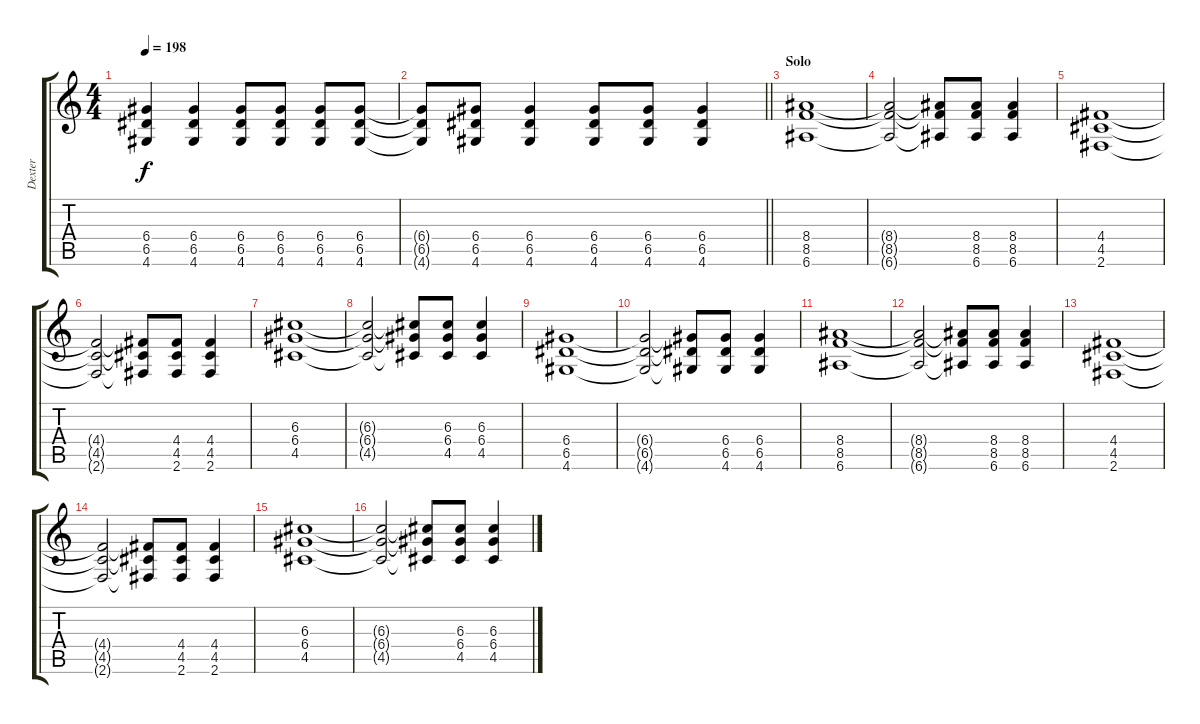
\track ("Dexter" "Dexter") {instrument overdrivenguitar}
\staff {score tabs}
\tuning (E4 B3 G3 D3 A2 E2) {hide}
\ts (4 4)
\tempo 198
\clef g2
\ks c
(6.4 6.5 4.6).4{dy f} (6.4 6.5 4.6).4 (6.4 6.5 4.6).8 (6.4 6.5 4.6).8 (6.4 6.5 4.6).8 (6.4 6.5 4.6).8 |
\barLineRight lightlight
(6.4{t} 6.5{t} 4.6{t}).8 (6.4 6.5 4.6).8 (6.4 6.5 4.6).4 (6.4 6.5 4.6).8 (6.4 6.5 4.6).8 (6.4 6.5 4.6).4 |
\section ("" "Solo")
(8.4 8.5 6.6).1 |
(8.4{t} 8.5{t} 6.6{t}).2 (8.4{t} 8.5{t} 6.6{t}).8 (8.4 8.5 6.6).8 (8.4 8.5 6.6).4 |
(4.4 4.5 2.6).1 |
(4.4{t} 4.5{t} 2.6{t}).2 (4.4{t} 4.5{t} 2.6{t}).8 (4.4 4.5 2.6).8 (4.4 4.5 2.6).4 |
(6.3 6.4 4.5).1 |
(6.3{t} 6.4{t} 4.5{t}).2 (6.3{t} 6.4{t} 4.5{t}).8 (6.3 6.4 4.5).8 (6.3 6.4 4.5).4 |
(6.4 6.5 4.6).1 |
(6.4{t} 6.5{t} 4.6{t}).2 (6.4{t} 6.5{t} 4.6{t}).8 (6.4 6.5 4.6).8 (6.4 6.5 4.6).4 |
(8.4 8.5 6.6).1 |
(8.4{t} 8.5{t} 6.6{t}).2 (8.4{t} 8.5{t} 6.6{t}).8 (8.4 8.5 6.6).8 (8.4 8.5 6.6).4 |
(4.4 4.5 2.6).1 |
(4.4{t} 4.5{t} 2.6{t}).2 (4.4{t} 4.5{t} 2.6{t}).8 (4.4 4.5 2.6).8 (4.4 4.5 2.6).4 |
(6.3 6.4 4.5).1 |
(6.3{t} 6.4{t} 4.5{t}).2 (6.3{t} 6.4{t} 4.5{t}).8 (6.3 6.4 4.5).8 (6.3 6.4 4.5).4
